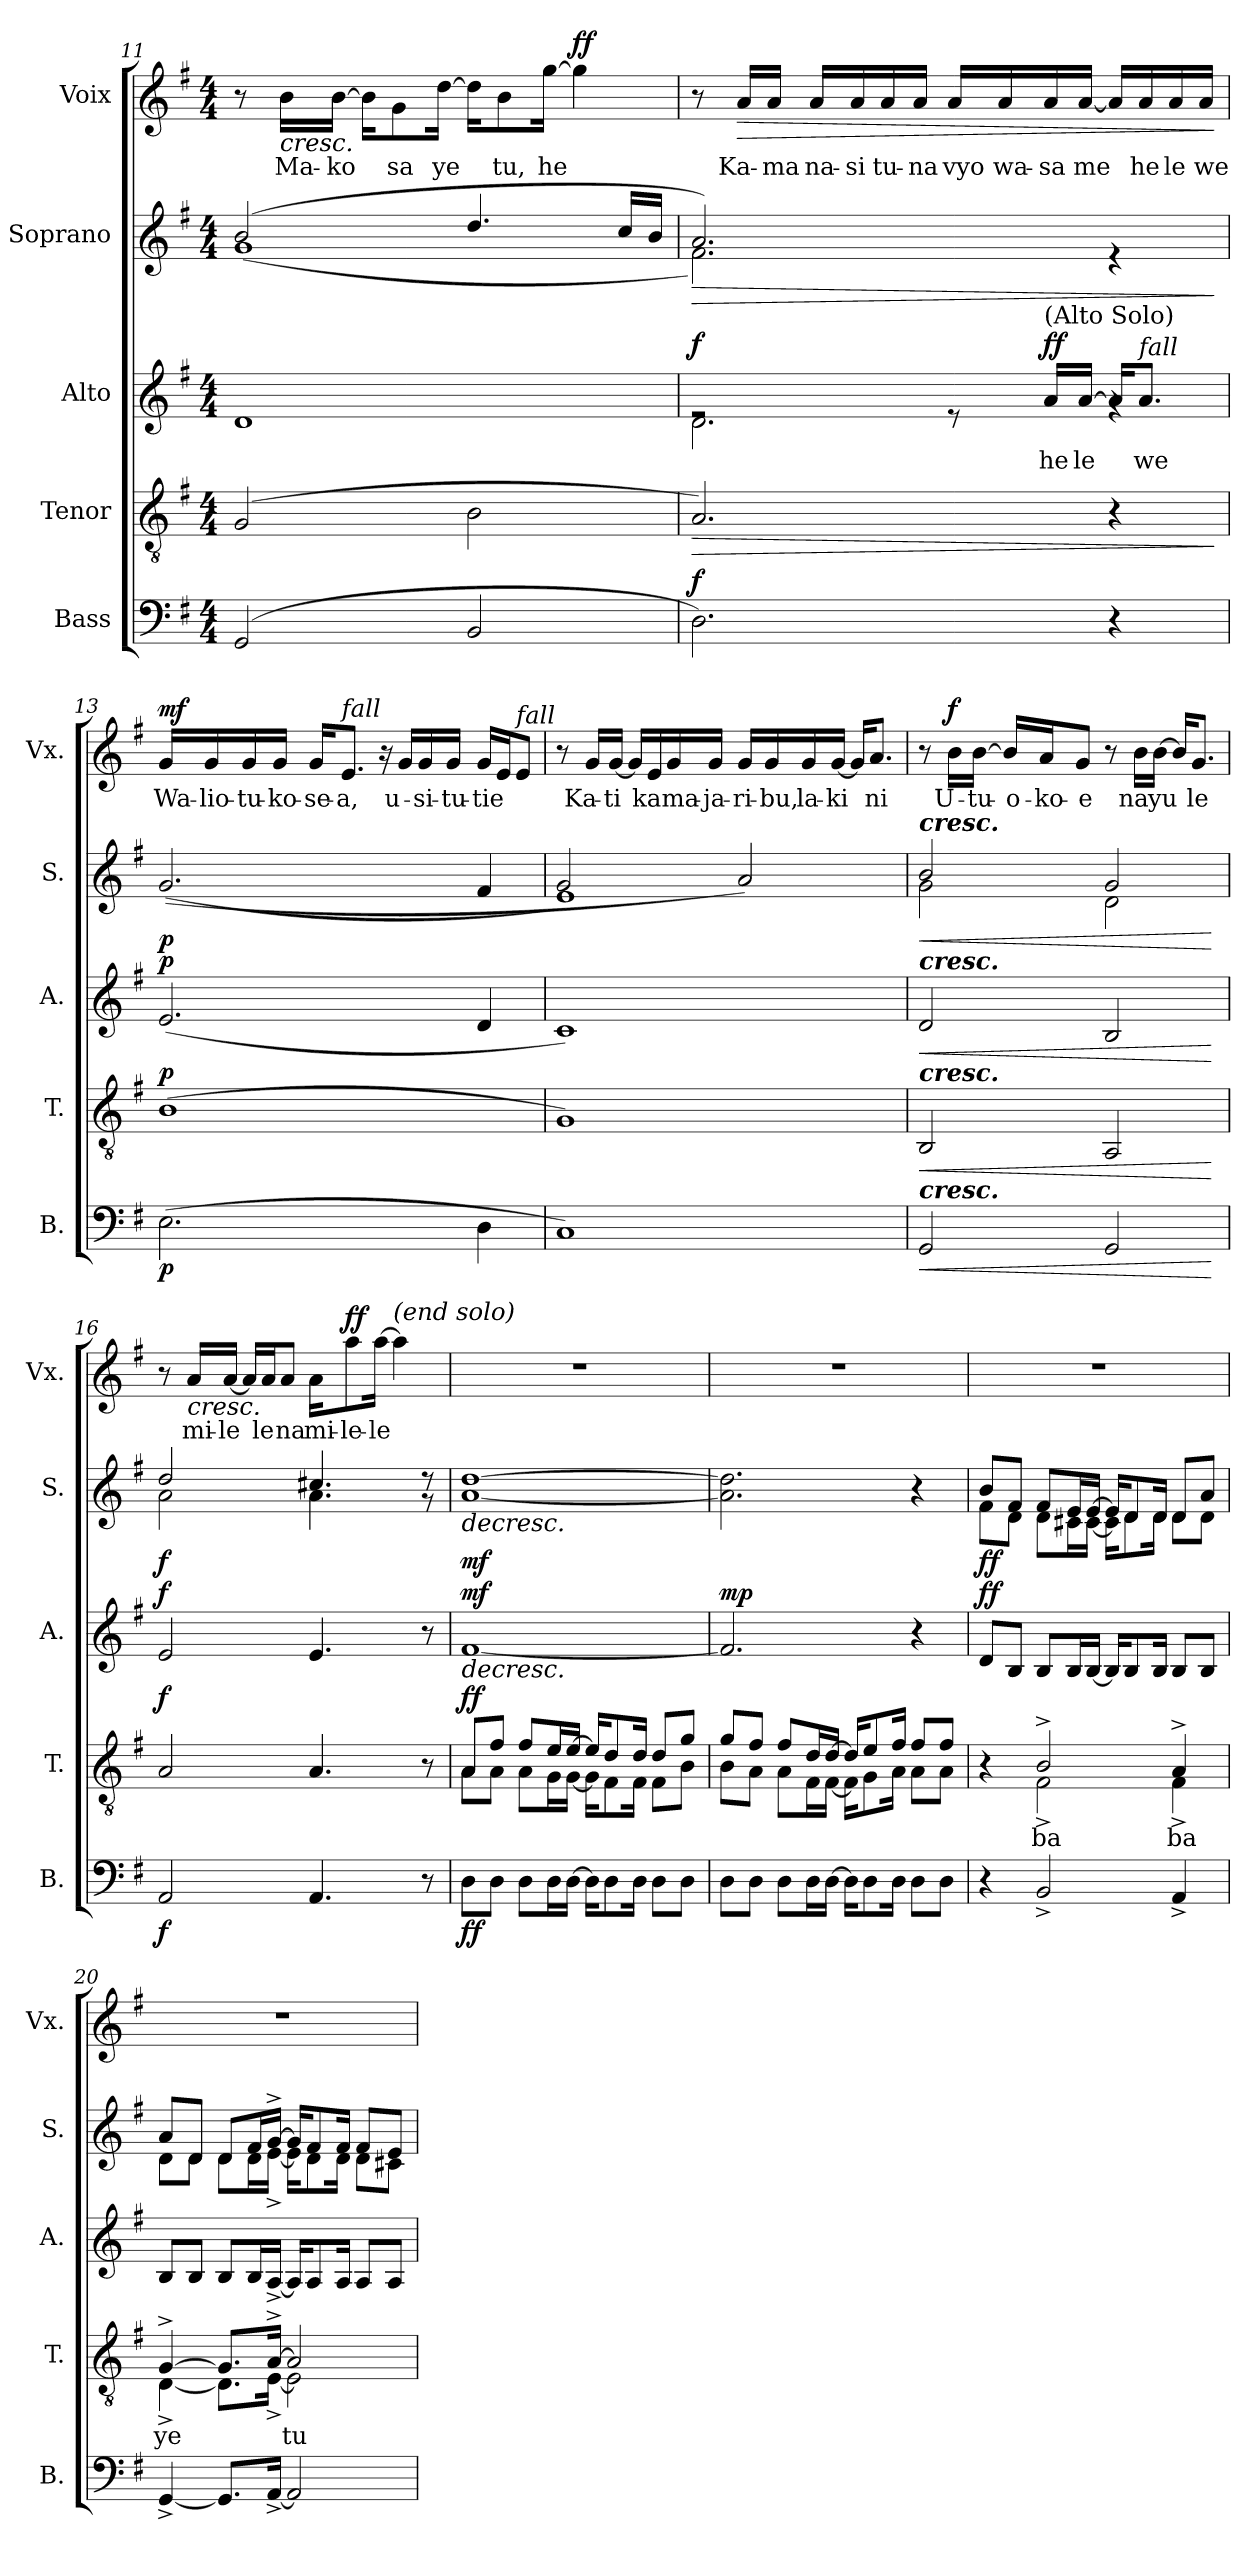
**kern	**dynam	**kern	**text	**dynam	**kern	**text	**dynam	**kern	**dynam	**kern	**text	**dynam
*part5	*part5	*part4	*part4	*part4	*part3	*part3	*part3	*part2	*part2	*part1	*part1	*part1
*staff5	*staff5	*staff4	*staff4	*staff4	*staff3	*staff3	*staff3	*staff2	*staff2	*staff1	*staff1	*staff1
*I"Bass	*	*I"Tenor	*	*	*I"Alto	*	*	*I"Soprano	*	*I"Voix	*	*
*I'B.	*	*I'T.	*	*	*I'A.	*	*	*I'S.	*	*I'Vx.	*	*
*clefF4	*	*clefGv2	*	*	*clefG2	*	*	*clefG2	*	*clefG2	*	*
*k[f#]	*	*k[f#]	*	*	*k[f#]	*	*	*k[f#]	*	*k[f#]	*	*
*M4/4	*	*M4/4	*	*	*M4/4	*	*	*M4/4	*	*M4/4	*	*
=11	=11	=11	=11	=11	=11	=11	=11	=11	=11	=11	=11	=11
*	*	*	*	*	*	*	*	*^	*	*	*	*
(2GG/	.	(2G/	.	.	1d	.	.	(2b/	(1g	.	8r	.	.
!	!	!	!	!	!	!	!	!	!	!	!	!	!LO:HP:b
.	.	.	.	.	.	.	.	.	.	.	16b\LL	Ma-	<
.	.	.	.	.	.	.	.	.	.	.	[16b\JJ	-ko	.
.	.	.	.	.	.	.	.	.	.	.	16b\KL]	.	.
.	.	.	.	.	.	.	.	.	.	.	8g\	sa	.
.	.	.	.	.	.	.	.	.	.	.	[16dd\Jk	-ye	.
2BB/	.	2B\	.	.	.	.	.	4.dd/	.	.	16dd\KL]	.	.
.	.	.	.	.	.	.	.	.	.	.	8b\	tu,	.
.	.	.	.	.	.	.	.	.	.	.	[16gg\Jk	he	.
!	!	!	!	!	!	!	!	!	!	!	!	!	!LO:DY:a
.	.	.	.	.	.	.	.	.	.	.	4gg\]	.	ff
.	.	.	.	.	.	.	.	16cc/LL	.	.	.	.	.
.	.	.	.	.	.	.	.	16b/JJ	.	.	.	.	.
*	*	*	*	*	*	*	*	*v	*v	*	*	*	*
.	.	.	.	.	.	.	.	.	.	.	.	[
!!LO:LB:g=z
=12	=12	=12	=12	=12	=12	=12	=12	=12	=12	=12	=12	=12
!	!LO:DY:a	!	!	!LO:HP:b	!	!	!LO:DY:a	!	!LO:HP:b	!	!	!
*	*	*	*	*	*^	*	*	*^	*	*	*	*
2.D\)	f	2.A/)	.	>	2re	2.d\	.	f	2.a/)	2.f#\)	>	8r	.	.
!	!	!	!	!	!	!	!	!	!	!	!	!	!	!LO:HP:b
.	.	.	.	.	.	.	.	.	.	.	.	16a/LL	Ka-	>
.	.	.	.	.	.	.	.	.	.	.	.	16a/JJ	-ma	.
.	.	.	.	.	.	.	.	.	.	.	.	16a/LL	na-	.
.	.	.	.	.	.	.	.	.	.	.	.	16a/	-si	.
.	.	.	.	.	.	.	.	.	.	.	.	16a/	tu-	.
.	.	.	.	.	.	.	.	.	.	.	.	16a/JJ	-na	.
.	.	.	.	.	8re	.	.	.	.	.	.	16a/LL	vyo	.
.	.	.	.	.	.	.	.	.	.	.	.	16a/	wa-	.
!	!	!	!	!	!LO:TX:a:t=(Alto Solo)	!	!	!	!	!	!	!	!	!
!	!	!	!	!	!	!	!	!LO:DY:b	!	!	!	!	!	!
.	.	.	.	.	16a/LL	.	he	ff	.	.	.	16a/	-sa	.
.	.	.	.	.	[16a/JJ	.	le	.	.	.	.	[16a/JJ	me	.
4r	.	4r	.	.	16a/KL]	4rg	.	.	4re	4ryy	.	16a/LL]	.	.
!	!	!	!	!	!LO:TX:a:i:t=fall	!	!	!	!	!	!	!	!	!
.	.	.	.	.	8.a/J	.	we	.	.	.	.	16a/	he	.
.	.	.	.	.	.	.	.	.	.	.	.	16a/	le	.
.	.	.	.	.	.	.	.	.	.	.	.	16a/JJ	we	.
*	*	*	*	*	*v	*v	*	*	*	*	*	*	*	*
*	*	*	*	*	*	*	*	*v	*v	*	*	*	*
.	.	.	.	]	.	.	.	.	]	.	.	]
=13	=13	=13	=13	=13	=13	=13	=13	=13	=13	=13	=13	=13
!	!LO:DY:b	!	!	!LO:DY:b	!	!	!LO:DY:b	!	!LO:DY:b	!	!	!LO:DY:a
(2.E\	p	(1B	.	p	(2.e/	.	p	((2.g/	p	16g/LL	Wa-	mf
.	.	.	.	.	.	.	.	.	.	16g/	-lio-	.
.	.	.	.	.	.	.	.	.	.	16g/	-tu-	.
.	.	.	.	.	.	.	.	.	.	16g/JJ	-ko-	.
.	.	.	.	.	.	.	.	.	.	16g/KL	-se-	.
!	!	!	!	!	!	!	!	!	!	!LO:TX:a:i:t=fall	!	!
.	.	.	.	.	.	.	.	.	.	8.e/J	-a,	.
.	.	.	.	.	.	.	.	.	.	16r	.	.
.	.	.	.	.	.	.	.	.	.	16g/LL	u-	.
.	.	.	.	.	.	.	.	.	.	16g/	-si-	.
.	.	.	.	.	.	.	.	.	.	16g/JJ	-tu-	.
4D\	.	.	.	.	4d/	.	.	4f#/	.	16g/LL	-tie	.
.	.	.	.	.	.	.	.	.	.	16e/J	.	.
!	!	!	!	!	!	!	!	!	!	!LO:TX:a:i:t=fall	!	!
.	.	.	.	.	.	.	.	.	.	8e/J	.	.
!!LO:PB:g=z
=14	=14	=14	=14	=14	=14	=14	=14	=14	=14	=14	=14	=14
*	*	*	*	*	*	*	*	*^	*	*	*	*
1C)	.	1G)	.	.	1c)	.	.	2g/	1e)	.	8r	.	.
.	.	.	.	.	.	.	.	.	.	.	16g/LL	Ka-	.
.	.	.	.	.	.	.	.	.	.	.	[16g/JJ	-ti	.
.	.	.	.	.	.	.	.	.	.	.	16g/LL]	.	.
.	.	.	.	.	.	.	.	.	.	.	16e/	ka	.
.	.	.	.	.	.	.	.	.	.	.	16g/	ma-	.
.	.	.	.	.	.	.	.	.	.	.	16g/JJ	-ja-	.
.	.	.	.	.	.	.	.	2a/)	.	.	16g/LL	-ri-	.
.	.	.	.	.	.	.	.	.	.	.	16g/	-bu,	.
.	.	.	.	.	.	.	.	.	.	.	16g/	la-	.
.	.	.	.	.	.	.	.	.	.	.	[16g/JJ	-ki	.
.	.	.	.	.	.	.	.	.	.	.	16g/KL]	.	.
.	.	.	.	.	.	.	.	.	.	.	8.a/J	ni	.
=15	=15	=15	=15	=15	=15	=15	=15	=15	=15	=15	=15	=15	=15
!	!	!	!	!	!	!	!	!LO:TX:a:Bi:t=cresc.	!	!	!	!	!
!	!	!	!	!	!LO:TX:a:Bi:t=cresc.	!	!	!	!	!	!	!	!
!	!	!LO:TX:a:Bi:t=cresc.	!	!	!	!	!	!	!	!	!	!	!
!LO:TX:a:Bi:t=cresc.	!	!	!	!	!	!	!	!	!	!	!	!	!
!	!LO:HP:b	!	!	!LO:HP:b	!	!	!LO:HP:b	!	!	!LO:HP:b	!	!	!
2GG/	<	2BB/	.	<	2d/	.	<	2b/	2g\	<	8r	.	.
!	!	!	!	!	!	!	!	!	!	!	!	!	!LO:DY:a
.	.	.	.	.	.	.	.	.	.	.	16b\LL	U-	f
.	.	.	.	.	.	.	.	.	.	.	[16b\JJ	-tu-	.
.	.	.	.	.	.	.	.	.	.	.	16b/LL]	-o-	.
.	.	.	.	.	.	.	.	.	.	.	16a/J	-ko-	.
.	.	.	.	.	.	.	.	.	.	.	8g/J	-e	.
2GG/	.	2AA/	.	.	2B/	.	.	2g/	2d\	.	8r	.	.
.	.	.	.	.	.	.	.	.	.	.	16b\LL	na	.
.	.	.	.	.	.	.	.	.	.	.	[16b\JJ	yu	.
.	.	.	.	.	.	.	.	.	.	.	16b/KL]	.	.
.	.	.	.	.	.	.	.	.	.	.	8.g/J	le	.
*	*	*	*	*	*	*	*	*v	*v	*	*	*	*
.	[	.	.	[	.	.	[	.	[	.	.	.
=16	=16	=16	=16	=16	=16	=16	=16	=16	=16	=16	=16	=16
*	*	*	*	*	*	*	*	*^	*	*	*	*
!	!LO:DY:b	!	!	!LO:DY:b	!	!	!LO:DY:b	!	!	!LO:DY:b	!	!	!
2AA/	f	2A/	.	f	2e/	.	f	2dd/	2a\	f	8r	.	.
!	!	!	!	!	!	!	!	!	!	!	!	!	!LO:HP:b
.	.	.	.	.	.	.	.	.	.	.	16a/LL	mi-	<
.	.	.	.	.	.	.	.	.	.	.	[16a/JJ	-le	.
.	.	.	.	.	.	.	.	.	.	.	16a/LL]	.	.
.	.	.	.	.	.	.	.	.	.	.	16a/J	le	.
.	.	.	.	.	.	.	.	.	.	.	8a/J	na	.
4.AA/	.	4.A/	.	.	4.e/	.	.	4.cc#X/	4.a\	.	16a\KL	mi-	.
!	!	!	!	!	!	!	!	!	!	!	!	!	!LO:DY:a
.	.	.	.	.	.	.	.	.	.	.	8aa\	-le-	ff
.	.	.	.	.	.	.	.	.	.	.	[16aa\Jk	-le	.
!	!	!	!	!	!	!	!	!	!	!	!LO:TX:a:i:t=(end solo)	!	!
.	.	.	.	.	.	.	.	.	.	.	4aa\]	.	.
8r	.	8r	.	.	8r	.	.	8r	8r	.	.	.	.
*	*	*	*	*	*	*	*	*v	*v	*	*	*	*
.	.	.	.	.	.	.	.	.	.	.	.	[
!!LO:LB:g=z
=17	=17	=17	=17	=17	=17	=17	=17	=17	=17	=17	=17	=17
*	*	*^	*	*	*	*	*	*	*	*	*	*
!	!LO:DY:b	!	!	!	!LO:DY:b	!	!	!LO:HP:b	!	!LO:HP:b	!	!	!
!	!	!	!	!	!	!	!	!LO:DY:n=1:b	!	!LO:DY:n=1:b	!	!	!
8D\L	ff	8A/L	8A\L	.	ff	[1f#	.	> mf	[1a [1dd	> mf	1r	.	.
8D\J	.	8f#/J	8A\J	.	.	.	.	.	.	.	.	.	.
8D\L	.	8f#/L	8A\L	.	.	.	.	.	.	.	.	.	.
16D\L	.	16e/L	16G\L	.	.	.	.	.	.	.	.	.	.
[16D\JJ	.	[16e/JJ	[16G\JJ	.	.	.	.	.	.	.	.	.	.
16D\KL]	.	16e/KL]	16G\KL]	.	.	.	.	.	.	.	.	.	.
8D\	.	8d/	8F#\	.	.	.	.	.	.	.	.	.	.
16D\Jk	.	16d/Jk	16F#\Jk	.	.	.	.	.	.	.	.	.	.
8D\L	.	8d/L	8F#\L	.	.	.	.	.	.	.	.	.	.
8D\J	.	8g/J	8B\J	.	.	.	.	.	.	.	.	.	.
=18	=18	=18	=18	=18	=18	=18	=18	=18	=18	=18	=18	=18	=18
!	!	!	!	!	!	!	!	!LO:DY:b	!	!LO:DY:b	!	!	!
!	!	!	!	!	!	!	!	!	!	!LO:DY:n=1:b	!	!	!
8D\L	.	8g/L	8B\L	.	.	2.f#/]	.	mp	2.a\] 2.dd\]	mp mp	1r	.	.
8D\J	.	8f#/J	8A\J	.	.	.	.	.	.	.	.	.	.
8D\L	.	8f#/L	8A\L	.	.	.	.	.	.	.	.	.	.
16D\L	.	16d/L	16F#\L	.	.	.	.	.	.	.	.	.	.
[16D\JJ	.	[16d/JJ	[16F#\JJ	.	.	.	.	.	.	.	.	.	.
16D\KL]	.	16d/KL]	16F#\KL]	.	.	.	.	.	.	.	.	.	.
8D\	.	8e/	8G\	.	.	.	.	.	.	.	.	.	.
16D\Jk	.	16f#/Jk	16A\Jk	.	.	.	.	.	.	.	.	.	.
8D\L	.	8f#/L	8A\L	.	.	4r	.	]	4r	]	.	.	.
8D\J	.	8f#/J	8A\J	.	.	.	.	.	.	.	.	.	.
=19	=19	=19	=19	=19	=19	=19	=19	=19	=19	=19	=19	=19	=19
*	*	*	*	*	*	*	*	*	*^	*	*	*	*
!	!	!	!	!	!	!	!	!LO:DY:a	!	!	!LO:DY:b	!	!	!
4r	.	4r	4ryy	.	.	8d/L	.	ff	8b/L	8f#\L	ff	1r	.	.
.	.	.	.	.	.	8B/J	.	.	8f#/J	8d\J	.	.	.	.
!	!LO:DY:b	!	!	!	!	!	!	!	!	!	!	!	!	!
!	!LO:DY:n=1:a	!	!	!	!	!	!	!	!	!	!	!	!	!
!	!LO:DY:n=2:a	!	!	!	!	!	!	!	!	!	!	!	!	!
2BB^/	mf mf mf	2B^/	2F#^\	ba	.	8B/L	.	.	8f#/L	8d\L	.	.	.	.
.	.	.	.	.	.	16B/L	.	.	16e/L	16c#X\L	.	.	.	.
.	.	.	.	.	.	[16B/JJ	.	.	[16e/JJ	[16c#\JJ	.	.	.	.
.	.	.	.	.	.	16B/KL]	.	.	16e/KL]	16c#\KL]	.	.	.	.
.	.	.	.	.	.	8B/	.	.	8d/	8d\	.	.	.	.
.	.	.	.	.	.	16B/Jk	.	.	16d/Jk	16d\Jk	.	.	.	.
4AA^/	.	4A^/	4F#^\	ba	.	8B/L	.	.	8d/L	8d\L	.	.	.	.
.	.	.	.	.	.	8B/J	.	.	8a/J	8d\J	.	.	.	.
!!LO:PB:g=z
=20	=20	=20	=20	=20	=20	=20	=20	=20	=20	=20	=20	=20	=20	=20
[4GG^/	.	[4G^/	[4D^\	ye	.	8B/L	.	.	8a/L	8d\L	.	1r	.	.
.	.	.	.	.	.	8B/J	.	.	8d/J	8d\J	.	.	.	.
8.GG/L]	.	8.G/L]	8.D\L]	.	.	8B/L	.	.	8d/L	8d\L	.	.	.	.
.	.	.	.	.	.	16B/L	.	.	16f#/L	16d\L	.	.	.	.
[16AA^/Jk	.	[16A^/Jk	[16E^\Jk	.	.	[16A^/JJ	.	.	[16g^/JJ	[16e^\JJ	.	.	.	.
2AA/]	.	2A/]	2E\]	tu	.	16A/KL]	.	.	16g/KL]	16e\KL]	.	.	.	.
.	.	.	.	.	.	8A/	.	.	8f#/	8d\	.	.	.	.
.	.	.	.	.	.	16A/Jk	.	.	16f#/Jk	16d\Jk	.	.	.	.
.	.	.	.	.	.	8A/L	.	.	8f#/L	8d\L	.	.	.	.
.	.	.	.	.	.	8A/J	.	.	8e/J	8c#X\J	.	.	.	.
*	*	*v	*v	*	*	*	*	*	*v	*v	*	*	*	*
=	=	=	=	=	=	=	=	=	=	=	=	=
*-	*-	*-	*-	*-	*-	*-	*-	*-	*-	*-	*-	*-
